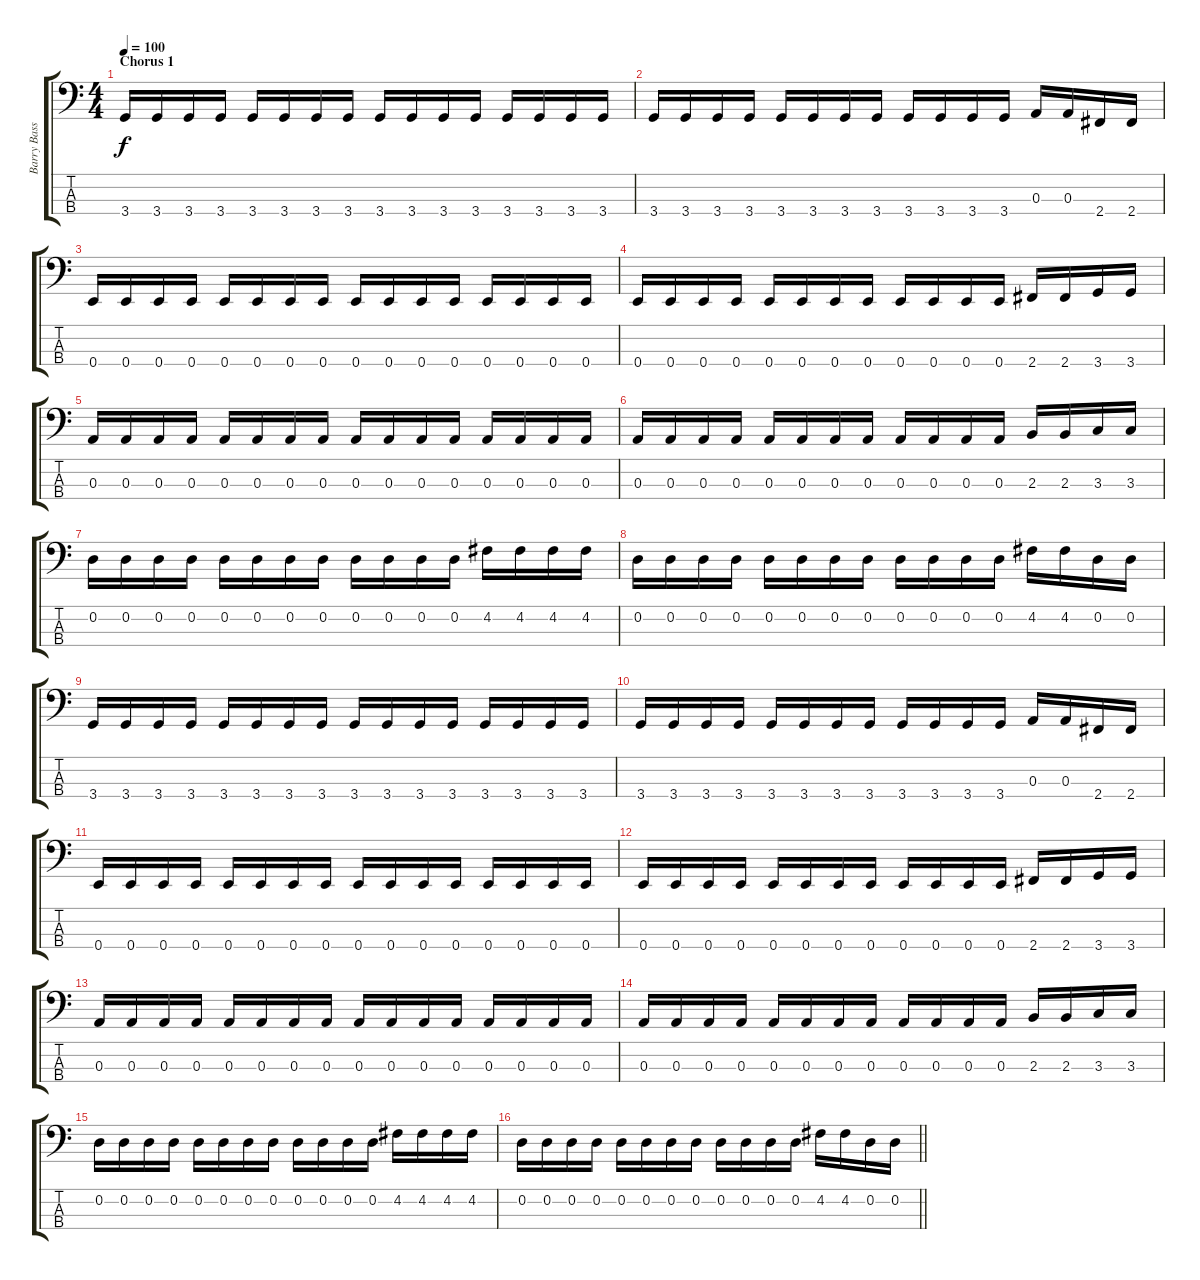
\track ("Barry Bass" "Barry Bass") {instrument electricbasspick}
\staff {score tabs}
\tuning (G2 D2 A1 E1) {hide}
\ts (4 4)
\section ("" "Chorus 1")
\tempo 100
\clef f4
\ks c
3.4.16{dy f} 3.4.16 3.4.16 3.4.16 3.4.16 3.4.16 3.4.16 3.4.16 3.4.16 3.4.16 3.4.16 3.4.16 3.4.16 3.4.16 3.4.16 3.4.16 |
3.4.16 3.4.16 3.4.16 3.4.16 3.4.16 3.4.16 3.4.16 3.4.16 3.4.16 3.4.16 3.4.16 3.4.16 0.3.16 0.3.16 2.4.16 2.4.16 |
0.4.16 0.4.16 0.4.16 0.4.16 0.4.16 0.4.16 0.4.16 0.4.16 0.4.16 0.4.16 0.4.16 0.4.16 0.4.16 0.4.16 0.4.16 0.4.16 |
0.4.16 0.4.16 0.4.16 0.4.16 0.4.16 0.4.16 0.4.16 0.4.16 0.4.16 0.4.16 0.4.16 0.4.16 2.4.16 2.4.16 3.4.16 3.4.16 |
0.3.16 0.3.16 0.3.16 0.3.16 0.3.16 0.3.16 0.3.16 0.3.16 0.3.16 0.3.16 0.3.16 0.3.16 0.3.16 0.3.16 0.3.16 0.3.16 |
0.3.16 0.3.16 0.3.16 0.3.16 0.3.16 0.3.16 0.3.16 0.3.16 0.3.16 0.3.16 0.3.16 0.3.16 2.3.16 2.3.16 3.3.16 3.3.16 |
0.2.16 0.2.16 0.2.16 0.2.16 0.2.16 0.2.16 0.2.16 0.2.16 0.2.16 0.2.16 0.2.16 0.2.16 4.2.16 4.2.16 4.2.16 4.2.16 |
0.2.16 0.2.16 0.2.16 0.2.16 0.2.16 0.2.16 0.2.16 0.2.16 0.2.16 0.2.16 0.2.16 0.2.16 4.2.16 4.2.16 0.2.16 0.2.16 |
3.4.16 3.4.16 3.4.16 3.4.16 3.4.16 3.4.16 3.4.16 3.4.16 3.4.16 3.4.16 3.4.16 3.4.16 3.4.16 3.4.16 3.4.16 3.4.16 |
3.4.16 3.4.16 3.4.16 3.4.16 3.4.16 3.4.16 3.4.16 3.4.16 3.4.16 3.4.16 3.4.16 3.4.16 0.3.16 0.3.16 2.4.16 2.4.16 |
0.4.16 0.4.16 0.4.16 0.4.16 0.4.16 0.4.16 0.4.16 0.4.16 0.4.16 0.4.16 0.4.16 0.4.16 0.4.16 0.4.16 0.4.16 0.4.16 |
0.4.16 0.4.16 0.4.16 0.4.16 0.4.16 0.4.16 0.4.16 0.4.16 0.4.16 0.4.16 0.4.16 0.4.16 2.4.16 2.4.16 3.4.16 3.4.16 |
0.3.16 0.3.16 0.3.16 0.3.16 0.3.16 0.3.16 0.3.16 0.3.16 0.3.16 0.3.16 0.3.16 0.3.16 0.3.16 0.3.16 0.3.16 0.3.16 |
0.3.16 0.3.16 0.3.16 0.3.16 0.3.16 0.3.16 0.3.16 0.3.16 0.3.16 0.3.16 0.3.16 0.3.16 2.3.16 2.3.16 3.3.16 3.3.16 |
0.2.16 0.2.16 0.2.16 0.2.16 0.2.16 0.2.16 0.2.16 0.2.16 0.2.16 0.2.16 0.2.16 0.2.16 4.2.16 4.2.16 4.2.16 4.2.16 |
\barLineRight lightlight
0.2.16 0.2.16 0.2.16 0.2.16 0.2.16 0.2.16 0.2.16 0.2.16 0.2.16 0.2.16 0.2.16 0.2.16 4.2.16 4.2.16 0.2.16 0.2.16
